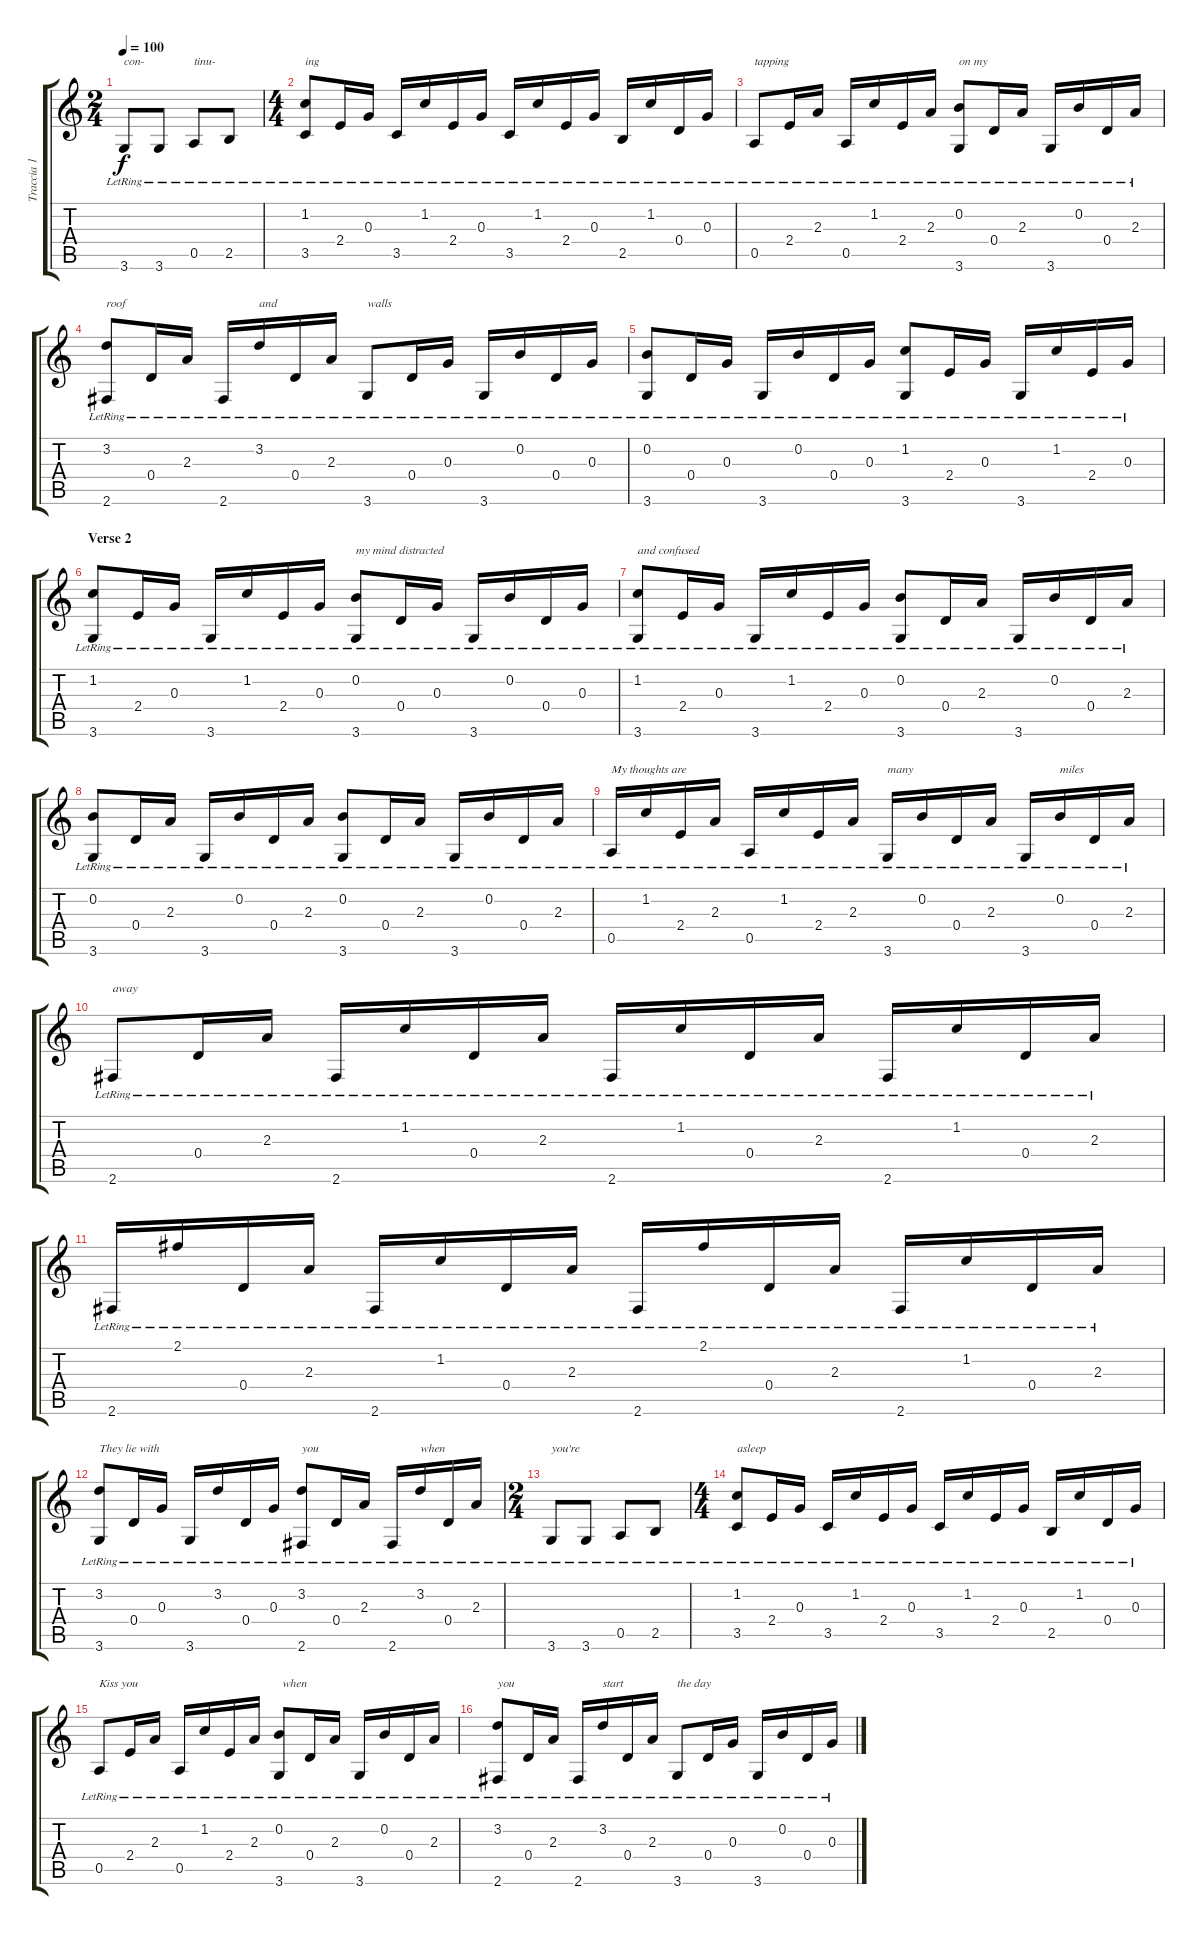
\track ("Traccia 1" "Traccia 1") {instrument acousticguitarnylon}
\staff {score tabs}
\tuning (E4 B3 G3 D3 A2 E2) {hide}
\ts (2 4)
\tempo 100
\clef g2
\ks c
3.6{lr}.8{txt "con-" dy f} 3.6{lr}.8 0.5{lr}.8{txt "tinu-"} 2.5{lr}.8 |
\ts (4 4)
(1.2{lr} 3.5{lr}).8{txt "ing"} 2.4{lr}.16 0.3{lr}.16 3.5{lr}.16 1.2{lr}.16 2.4{lr}.16 0.3{lr}.16 3.5{lr}.16 1.2{lr}.16 2.4{lr}.16 0.3{lr}.16 2.5{lr}.16 1.2{lr}.16 0.4{lr}.16 0.3{lr}.16 |
0.5{lr}.8{txt "tapping"} 2.4{lr}.16 2.3{lr}.16 0.5{lr}.16 1.2{lr}.16 2.4{lr}.16 2.3{lr}.16 (0.2{lr} 3.6{lr}).8{txt "on my"} 0.4{lr}.16 2.3{lr}.16 3.6{lr}.16 0.2{lr}.16 0.4{lr}.16 2.3{lr}.16 |
(3.2{lr} 2.6{lr}).8{txt "roof"} 0.4{lr}.16 2.3{lr}.16 2.6{lr}.16 3.2{lr}.16{txt "and"} 0.4{lr}.16 2.3{lr}.16 3.6{lr}.8{txt "walls"} 0.4{lr}.16 0.3{lr}.16 3.6{lr}.16 0.2{lr}.16 0.4{lr}.16 0.3{lr}.16 |
(0.2{lr} 3.6{lr}).8 0.4{lr}.16 0.3{lr}.16 3.6{lr}.16 0.2{lr}.16 0.4{lr}.16 0.3{lr}.16 (1.2{lr} 3.6{lr}).8 2.4{lr}.16 0.3{lr}.16 3.6{lr}.16 1.2{lr}.16 2.4{lr}.16 0.3{lr}.16 |
\section ("" "Verse 2")
(1.2{lr} 3.6{lr}).8 2.4{lr}.16 0.3{lr}.16 3.6{lr}.16 1.2{lr}.16 2.4{lr}.16 0.3{lr}.16 (0.2{lr} 3.6{lr}).8{txt "my mind distracted"} 0.4{lr}.16 0.3{lr}.16 3.6{lr}.16 0.2{lr}.16 0.4{lr}.16 0.3{lr}.16 |
(1.2{lr} 3.6{lr}).8{txt "and confused"} 2.4{lr}.16 0.3{lr}.16 3.6{lr}.16 1.2{lr}.16 2.4{lr}.16 0.3{lr}.16 (0.2{lr} 3.6{lr}).8 0.4{lr}.16 2.3{lr}.16 3.6{lr}.16 0.2{lr}.16 0.4{lr}.16 2.3{lr}.16 |
(0.2{lr} 3.6{lr}).8 0.4{lr}.16 2.3{lr}.16 3.6{lr}.16 0.2{lr}.16 0.4{lr}.16 2.3{lr}.16 (0.2{lr} 3.6{lr}).8 0.4{lr}.16 2.3{lr}.16 3.6{lr}.16 0.2{lr}.16 0.4{lr}.16 2.3{lr}.16 |
0.5{lr}.16{txt "My thoughts are"} 1.2{lr}.16 2.4{lr}.16 2.3{lr}.16 0.5{lr}.16 1.2{lr}.16 2.4{lr}.16 2.3{lr}.16 3.6{lr}.16{txt "many"} 0.2{lr}.16 0.4{lr}.16 2.3{lr}.16 3.6{lr}.16 0.2{lr}.16{txt "miles"} 0.4{lr}.16 2.3{lr}.16 |
2.6{lr}.8{txt "away"} 0.4{lr}.16 2.3{lr}.16 2.6{lr}.16 1.2{lr}.16 0.4{lr}.16 2.3{lr}.16 2.6{lr}.16 1.2{lr}.16 0.4{lr}.16 2.3{lr}.16 2.6{lr}.16 1.2{lr}.16 0.4{lr}.16 2.3{lr}.16 |
2.6{lr}.16 2.1{lr}.16 0.4{lr}.16 2.3{lr}.16 2.6{lr}.16 1.2{lr}.16 0.4{lr}.16 2.3{lr}.16 2.6{lr}.16 2.1{lr}.16 0.4{lr}.16 2.3{lr}.16 2.6{lr}.16 1.2{lr}.16 0.4{lr}.16 2.3{lr}.16 |
(3.2{lr} 3.6{lr}).8{txt "They lie with "} 0.4{lr}.16 0.3{lr}.16 3.6{lr}.16 3.2{lr}.16 0.4{lr}.16 0.3{lr}.16 (3.2{lr} 2.6{lr}).8{txt "you"} 0.4{lr}.16 2.3{lr}.16 2.6{lr}.16 3.2{lr}.16{txt "when"} 0.4{lr}.16 2.3{lr}.16 |
\ts (2 4)
3.6{lr}.8{txt "you're"} 3.6{lr}.8 0.5{lr}.8 2.5{lr}.8 |
\ts (4 4)
(1.2{lr} 3.5{lr}).8{txt "asleep"} 2.4{lr}.16 0.3{lr}.16 3.5{lr}.16 1.2{lr}.16 2.4{lr}.16 0.3{lr}.16 3.5{lr}.16 1.2{lr}.16 2.4{lr}.16 0.3{lr}.16 2.5{lr}.16 1.2{lr}.16 0.4{lr}.16 0.3{lr}.16 |
0.5{lr}.8{txt "Kiss you"} 2.4{lr}.16 2.3{lr}.16 0.5{lr}.16 1.2{lr}.16 2.4{lr}.16 2.3{lr}.16 (0.2{lr} 3.6{lr}).8{txt " when "} 0.4{lr}.16 2.3{lr}.16 3.6{lr}.16 0.2{lr}.16 0.4{lr}.16 2.3{lr}.16 |
(3.2{lr} 2.6{lr}).8{txt "you"} 0.4{lr}.16 2.3{lr}.16 2.6{lr}.16 3.2{lr}.16{txt "start"} 0.4{lr}.16 2.3{lr}.16 3.6{lr}.8{txt "the day"} 0.4{lr}.16 0.3{lr}.16 3.6{lr}.16 0.2{lr}.16 0.4{lr}.16 0.3{lr}.16
